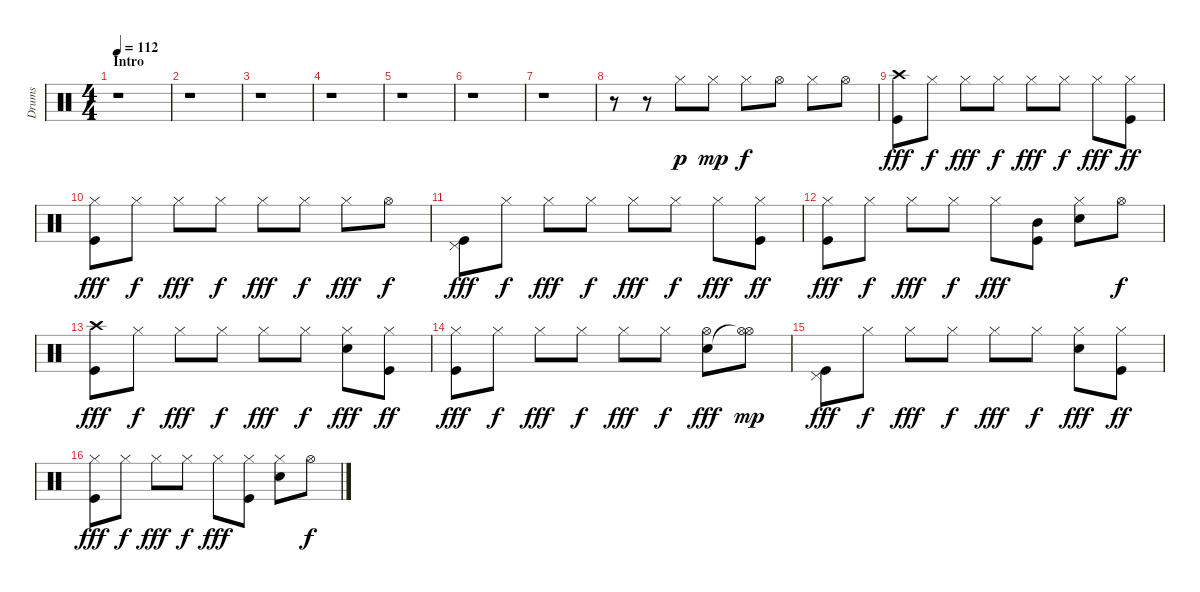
\track ("Drums" "Drums") {instrument percussion}
\staff {score}
\articulation defaults
\ts (4 4)
\section ("" "Intro")
\tempo 112
\clef neutral
\ks c
r.1{dy p} |
r.1 |
r.1 |
r.1 |
r.1 |
r.1 |
r.1 |
r.8 r.8 "Hi-Hat (closed)".8 "Hi-Hat (closed)".8{dy mp} "Hi-Hat (closed)".8{dy f} "Hi-Hat (open)".8 "Hi-Hat (closed)".8 "Hi-Hat (open)".8 |
("Kick (hit)" "Crash high (hit)").8{dy fff} "Hi-Hat (closed)".8{dy f} "Hi-Hat (closed)".8{dy fff} "Hi-Hat (closed)".8{dy f} "Hi-Hat (closed)".8{dy fff} "Hi-Hat (closed)".8{dy f} "Hi-Hat (closed)".8{dy fff} ("Kick (hit)" "Hi-Hat (closed)").8{dy ff} |
("Kick (hit)" "Hi-Hat (closed)").8{dy fff} "Hi-Hat (closed)".8{dy f} "Hi-Hat (closed)".8{dy fff} "Hi-Hat (closed)".8{dy f} "Hi-Hat (closed)".8{dy fff} "Hi-Hat (closed)".8{dy f} "Hi-Hat (closed)".8{dy fff} "Hi-Hat (open)".8{dy f} |
("Kick (hit)" "Pedal Hi-Hat (hit)").8{dy fff} "Hi-Hat (closed)".8{dy f} "Hi-Hat (closed)".8{dy fff} "Hi-Hat (closed)".8{dy f} "Hi-Hat (closed)".8{dy fff} "Hi-Hat (closed)".8{dy f} "Hi-Hat (closed)".8{dy fff} ("Kick (hit)" "Hi-Hat (closed)").8{dy ff} |
("Kick (hit)" "Hi-Hat (closed)").8{dy fff} "Hi-Hat (closed)".8{dy f} "Hi-Hat (closed)".8{dy fff} "Hi-Hat (closed)".8{dy f} "Hi-Hat (closed)".8{dy fff} ("Kick (hit)" "Mid Tom (hit)").8 ("Snare (hit) 2" "Hi-Hat (closed)").8 "Hi-Hat (open)".8{dy f} |
("Kick (hit)" "Crash high (hit)").8{dy fff} "Hi-Hat (closed)".8{dy f} "Hi-Hat (closed)".8{dy fff} "Hi-Hat (closed)".8{dy f} "Hi-Hat (closed)".8{dy fff} "Hi-Hat (closed)".8{dy f} ("Snare (hit) 2" "Hi-Hat (closed)").8{dy fff} ("Kick (hit)" "Hi-Hat (closed)").8{dy ff} |
("Kick (hit)" "Hi-Hat (closed)").8{dy fff} "Hi-Hat (closed)".8{dy f} "Hi-Hat (closed)".8{dy fff} "Hi-Hat (closed)".8{dy f} "Hi-Hat (closed)".8{dy fff} "Hi-Hat (closed)".8{dy f} ("Snare (hit) 2" "Hi-Hat (open)").8{dy fff} ("Hi-Hat (open)"{t} "Hi-Hat (open)").8{dy mp} |
("Kick (hit)" "Pedal Hi-Hat (hit)").8{dy fff} "Hi-Hat (closed)".8{dy f} "Hi-Hat (closed)".8{dy fff} "Hi-Hat (closed)".8{dy f} "Hi-Hat (closed)".8{dy fff} "Hi-Hat (closed)".8{dy f} ("Snare (hit) 2" "Hi-Hat (closed)").8{dy fff} ("Kick (hit)" "Hi-Hat (closed)").8{dy ff} |
("Kick (hit)" "Hi-Hat (closed)").8{dy fff} "Hi-Hat (closed)".8{dy f} "Hi-Hat (closed)".8{dy fff} "Hi-Hat (closed)".8{dy f} "Hi-Hat (closed)".8{dy fff} ("Kick (hit)" "Hi-Hat (closed)").8 ("Snare (hit) 2" "Hi-Hat (closed)").8 "Hi-Hat (open)".8{dy f}
